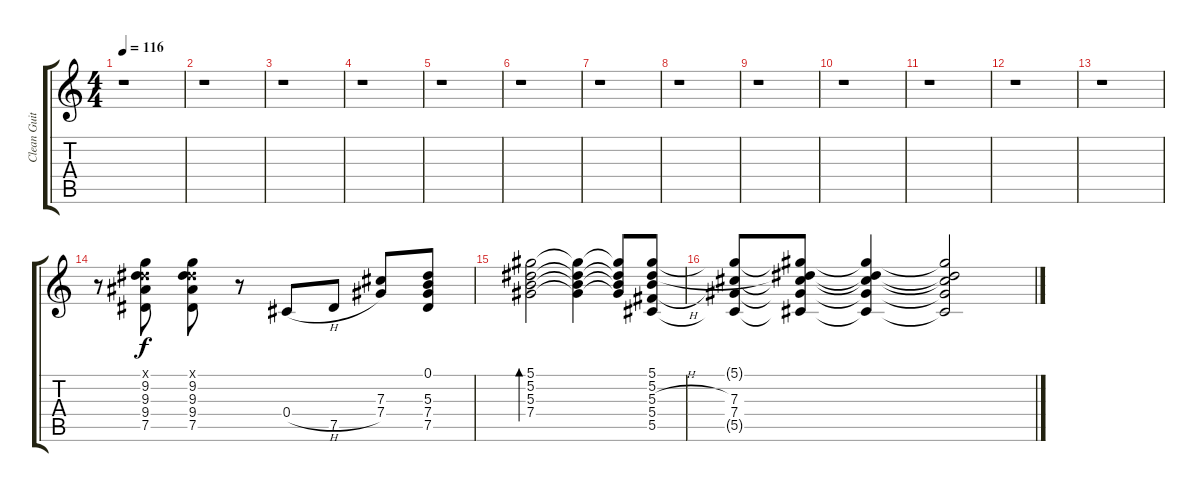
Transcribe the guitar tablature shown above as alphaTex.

\track ("Clean Guitar" "Clean Guit") {instrument electricguitarclean}
\staff {score tabs}
\tuning (Eb4 Bb3 Gb3 Db3 Ab2 Eb2) {hide}
\ts (4 4)
\tempo 116
\clef g2
\ks c
r.1{dy f} |
r.1 |
r.1 |
r.1 |
r.1 |
r.1 |
r.1 |
r.1 |
r.1 |
r.1 |
r.1 |
r.1 |
r.1 |
r.8 (0.1{x} 9.2 9.3 9.4 7.5).8 (0.1{x} 9.2 9.3 9.4 7.5).8 r.8 0.4{h}.8 7.5.8 (7.3 7.4).8 (0.1 5.3 7.4 7.5).8 |
(5.1 5.2 5.3 7.4).2{bd 240} (5.1{t} 5.2{t} 5.3{t} 7.4{t}).4 (5.1{t} 5.2{t} 5.3{t} 7.4{t}).8 (5.1 5.2 5.3{h} 5.4{h} 5.5).8 |
(5.1{t} 7.3 7.4 5.5{t}).8 (5.1{t} 5.2{t} 7.3{t} 7.4{t} 5.5{t}).8 (5.1{t} 5.2{t} 7.3{t} 7.4{t} 5.5{t}).4 (5.1{t} 5.2{t} 7.3{t} 7.4{t} 5.5{t}).2
